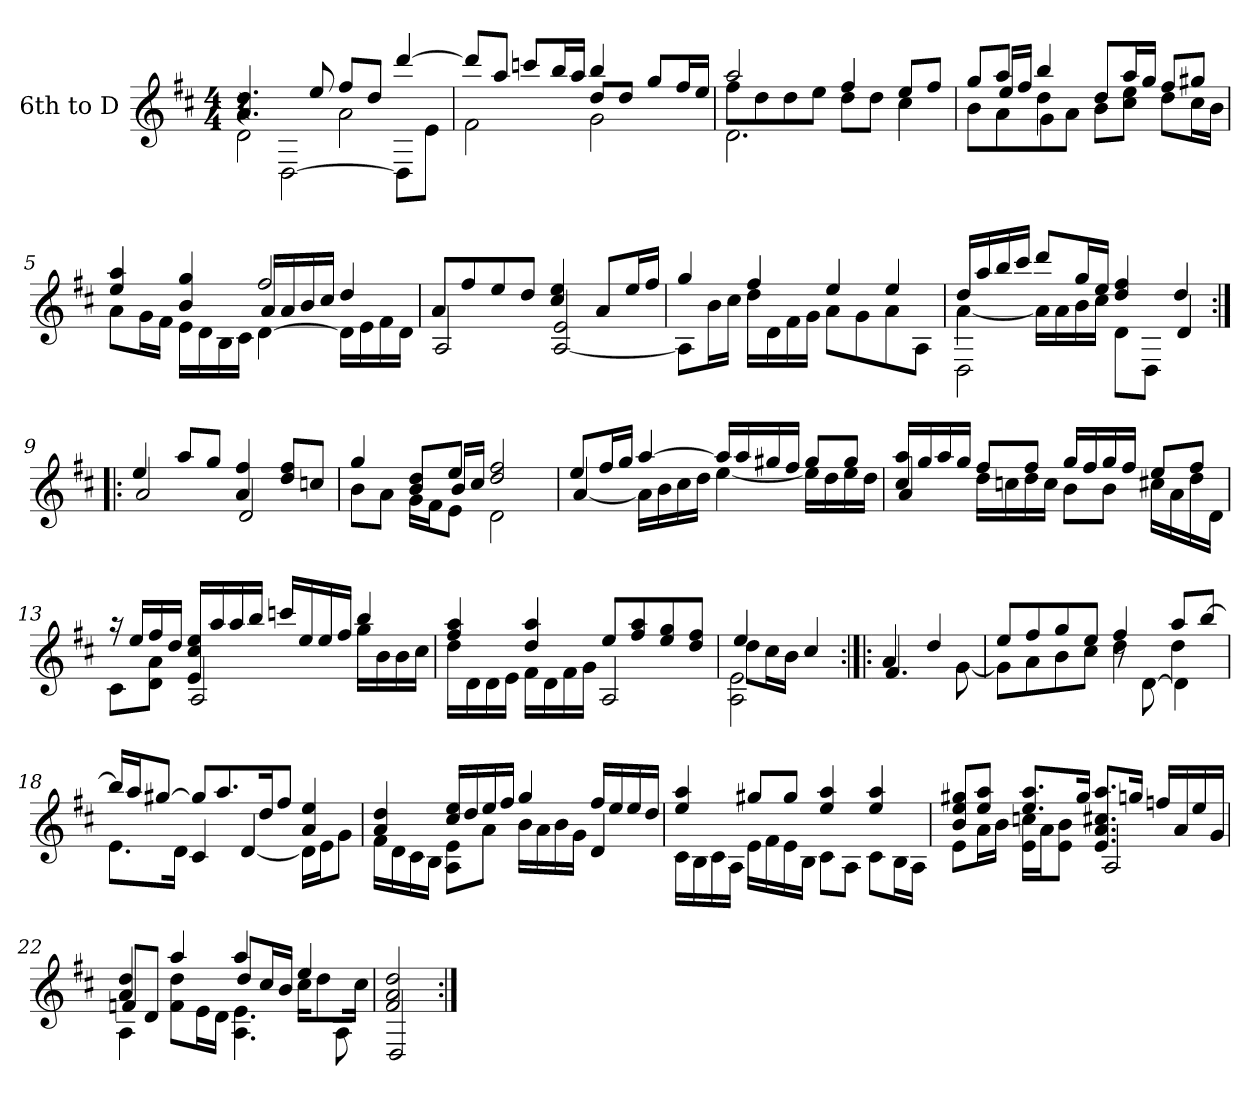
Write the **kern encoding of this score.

**kern
*part1
*staff1
*I"6th to D
!!LO:PB:g=z
*clefG2
*ITrd7c12
*k[f#c#]
*D:
*M4/4
*MM68
=1
*^
*	*^
4.Ai/ 4.di	2Di\	4r
.	.	[2DDi\
8ei/	.	.
8f#i/L	2Ai\	.
8di/J	.	.
[4ddi/	.	8DDi\L]
.	.	8Ei\J
=2	=2	=2
8ddi/L]	2F#i\	2ryy
8ai/J	.	.
8ccni/L	.	.
16bi/L	.	.
16ai/JJ	.	.
4bi/	8di/L	2Gi\
.	8di/J	.
8gi/L	4ryy	.
16f#i/L	.	.
16ei/JJ	.	.
=3	=3	=3
2ai/	8f#i\L	2.Di\
.	8di\	.
.	8di\	.
.	8ei\J	.
4f#i/	8di\L	.
.	8di\J	.
8ei/L	4ryy	4c#i\
8f#i/J	.	.
!!LO:LB:g=z	!!	!!
=4	=4	=4
8gi/L	8ryy	8Bi\L
8ai/J	16ei/LL	8Ai\
.	16f#i/JJ	.
4bi/	4di\	8Gi\
.	.	8Ai\J
8di/L	2ryy	8Bi\L
16ai/L	.	8c#i\ 8eiJ
16gi/JJ	.	.
8f#i/L	.	8di\L
8g#Xi/J	.	16c#i\L
.	.	16Bi\JJ
=5	=5	=5
4ei/ 4ai	2ryy	8Ai\L
.	.	16Gi\L
.	.	16F#i\JJ
4Bi/ 4gi	.	16Ei\LL
.	.	16Di\
.	.	16BBi\
.	.	16C#i\JJ
2f#i/	16Ai/LL	[4Di\
.	16Ai/	.
.	16Bi/	.
.	16c#i/JJ	.
.	4di/	16Di\LL]
.	.	16Ei\
.	.	16F#i\
.	.	16Di\JJ
*	*v	*v
=6	=6
8Ai/L	2AAi/
8f#i/	.
8ei/	.
8di/J	.
4c#i/ 4ei	[2AAi/ 2Ei
8Ai/L	.
16ei/L	.
16f#i/JJ	.
!!LO:LB:g=z	!!
=7	=7
4gi/	8AAi\L]
.	16Bi\L
.	16c#i\JJ
4f#i/	16di\LL
.	16Di\
.	16F#i\
.	16Gi\JJ
4ei/	8Ai\L
.	8Gi\
4ei/	8Ai\
.	8AAi\J
=8	=8
*	*^
16di/LL	[4Ai\	2DDi\
16ai/	.	.
16bi/	.	.
16cc#i/JJ	.	.
8ddi/L	16Ai\LL]	.
.	16Ai\	.
16gi/L	16Bi\	.
16ei/JJ	16c#i\JJ	.
4di/ 4f#i	2ryy	8Di\L
.	.	8DDi\J
4di/	.	4Di/
*	*v	*v
=9:|!|:	=9:|!|:
4ei/	2Ai/
8ai/L	.
8gi/J	.
4Ai/ 4f#i	2Di/
8di/ 8f#iL	.
8cni/J	.
=10	=10
*	*^
4gi/	4.ryy	8Bi\L
.	.	8Ai\J
8Bi/ 8diL	.	16Gi\LL
.	.	16F#i\J
8ei/J	16Bi/LL	8Ei\J
.	16c#i/JJ	.
2di/ 2f#i	2Di\	2ryy
*	*v	*v
!!LO:LB:g=z
=11	=11
8ei/L	[4Ai/
16f#i/L	.
16gi/JJ	.
[4ai/	16Ai\LL]
.	16Bi\
.	16c#i\
.	16di\JJ
16ai/LL]	[4ei\
16ai/	.
16g#Xi/	.
16f#i/JJ	.
8g#i/L	16ei\LL]
.	16di\
8g#i/J	16ei\
.	16di\JJ
=12	=12
16c#i/ 16aiLL	4Ai/
16gi/	.
16ai/	.
16gi/JJ	.
8f#i/L	16di\LL
.	16cni\
8f#i/J	16di\
.	16ci\JJ
16gi/LL	8Bi\L
16f#i/	.
16gi/	8Bi\J
16f#i/JJ	.
8ei/L	16c#Xi\LL
.	16Ai\
8f#i/J	16di\
.	16Di\JJ
!!LO:LB:g=z	!!
=13	=13
16r	8C#i\L
16ei/LL	.
16f#i/	8Di\ 8AiJ
16di/JJ	.
16Ei/ 16c#i 16eiLL	2AAi/
16ai/	.
16ai/	.
16bi/JJ	.
16ccni/LL	.
16ei/	.
16ei/	.
16f#i/JJ	.
4bi/	16gi\LL
.	16Bi\
.	16Bi\
.	16c#i\JJ
=14	=14
4f#i/ 4ai	16di\LL
.	16Di\
.	16Di\
.	16Ei\JJ
4di/ 4ai	16F#i\LL
.	16Di\
.	16F#i\
.	16Gi\JJ
8ei/L	2AAi/
8f#i/ 8ai	.
8ei/ 8gi	.
8di/ 8f#iJ	.
=15	=15
*	*^
4ei/	8di\L	2AAi\ 2Ei
.	16c#i\L	.
.	16Bi\JJ	.
4c#i/	4ryy	.
*	*v	*v
!!LO:LB:g=z
=16:|!|:	=16:|!|:
4Ai/	4.F#i/
4di/	.
.	[8Gi\
=17	=17
*	*^
8ei/L	8Gi\L]	8ryy
8f#i/	8Ai\	4.ryy
8gi/	8Bi\	.
8ei/J	8c#i\J	.
4f#i/	4di\	8r
.	.	[8Di\
8ai/L	4di\	4Di\]
[8bi/J	.	.
*	*v	*v
=18	=18
16bi/LL]	8.Ei\L
16ai/J	.
[8g#Xi/J	.
.	16Di\Jk
8g#i/L]	4C#i/
8.ai/	.
.	[4Di/
16di/k	.
8f#i/J	.
4Ai/ 4ei	16Di\LL]
.	16Ei\J
.	8Gi\J
=19	=19
4Ai/ 4di	16F#i\LL
.	16Di\
.	16C#i\
.	16BBi\JJ
16c#i/ 16eiLL	8AAi\ 8EiL
16di/	.
16ei/	8Ai\J
16f#i/JJ	.
4gi/	16Bi\LL
.	16Ai\
.	16Bi\
.	16Gi\JJ
16f#i/LL	4Di/
16ei/	.
16ei/	.
16di/JJ	.
!!LO:LB:g=z	!!
=20	=20
4ei/ 4ai	16C#i\LL
.	16BBi\
.	16C#i\
.	16AAi\JJ
8g#Xi/L	16Ei\LL
.	16F#i\
8g#i/J	16Ei\
.	16BBi\JJ
4ei/ 4ai	8C#i\L
.	8AAi\J
4ei/ 4ai	8C#i\L
.	16BBi\L
.	16AAi\JJ
=21	=21
*	*^
8Bi/ 8ei 8g#XiL	8ryy	8Ei\L
8ei/ 8aiJ	8ryy	16Ai\L
.	.	16Bi\JJ
8.ei/ 8.aiL	16Ei\ 16cniLL	4ryy
.	16Ai\J	.
.	8Ei\ 8BiJ	.
16g#i/Jk	.	.
8.Ei/ 8.Ai 8.c#Xi 8.aiL	2ryy	2AAi/
16gni/Jk	.	.
16fni/LL	.	.
16Ai/	.	.
16ei/	.	.
16Gi/JJ	.	.
=22	=22	=22
4Ai/ 4di	8Fni/L	4AAi\
.	8Di/J	.
4ai/	4ryy	8Fi\ 8diL
.	.	16Ei\L
.	.	16Di\JJ
4ai/	8di/L	4.AAi\ 4.Ei
.	16c#i/L	.
.	16Bi/JJ	.
4ei/	16c#i\KL	.
.	8di\	.
.	.	8AAi\
.	16c#i\Jk	.
*	*v	*v
=23	=23
2F#i/ 2Ai 2di	2DDi/
*v	*v
=:|!
*-
